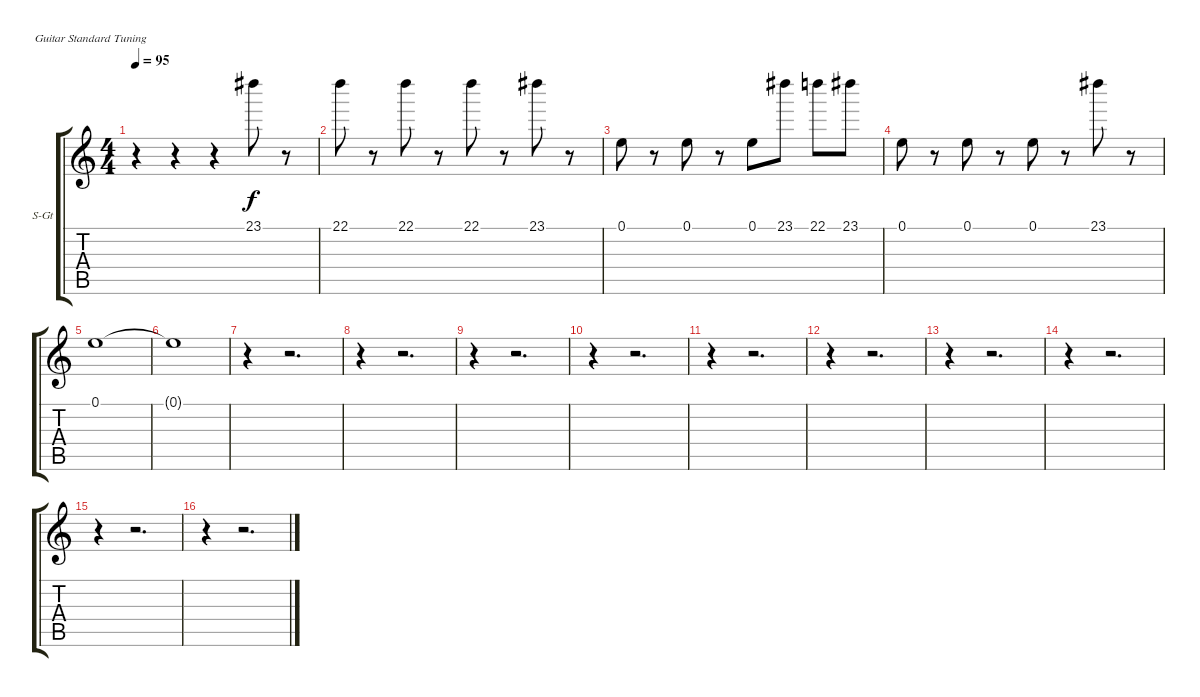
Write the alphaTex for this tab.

\bracketExtendMode groupsimilarinstruments
\firstSystemTrackNameOrientation horizontal
\otherSystemsTrackNameOrientation horizontal
\track ("Äîðîæêà 4" "S-Gt") {instrument stringensemble1}
\staff {score tabs}
\tuning (E4 B3 G3 D3 A2 E2)
\displaytranspose 12
\ts (4 4)
\tempo 95
\clef g2
\ks c
r.4{dy mf} r.4 r.4 23.1.8{dy f} r.8 |
22.1.8 r.8 22.1.8 r.8 22.1.8 r.8 23.1.8 r.8 |
0.1.8 r.8 0.1.8 r.8 0.1.8 23.1.8 22.1.8 23.1.8 |
0.1.8 r.8 0.1.8 r.8 0.1.8 r.8 23.1.8 r.8 |
0.1.1 |
0.1{t}.1 |
r.4 r.2{d} |
r.4 r.2{d} |
r.4 r.2{d} |
r.4 r.2{d} |
r.4 r.2{d} |
r.4 r.2{d} |
r.4 r.2{d} |
r.4 r.2{d} |
r.4 r.2{d} |
r.4 r.2{d}
